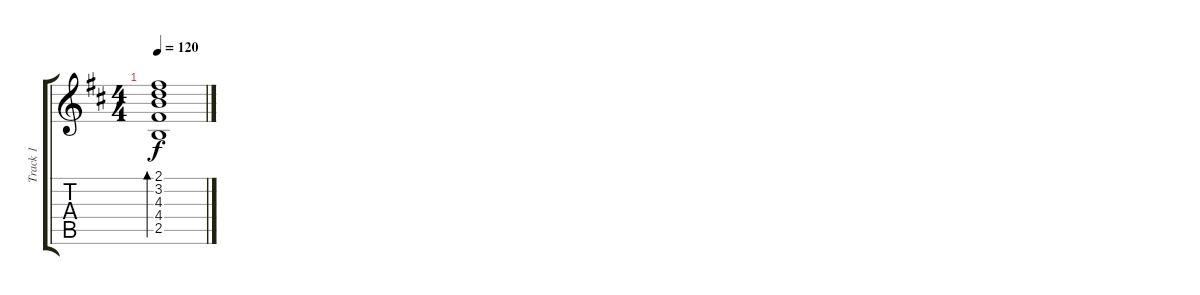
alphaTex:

\track ("Track 1" "Track 1") {instrument acousticguitarsteel}
\staff {score tabs}
\tuning (E4 B3 G3 D3 A2 E2) {hide}
\ts (4 4)
\tempo 120
\clef g2
\ks bminor
(2.1 3.2 4.3 4.4 2.5).1{bd 120 dy f}
